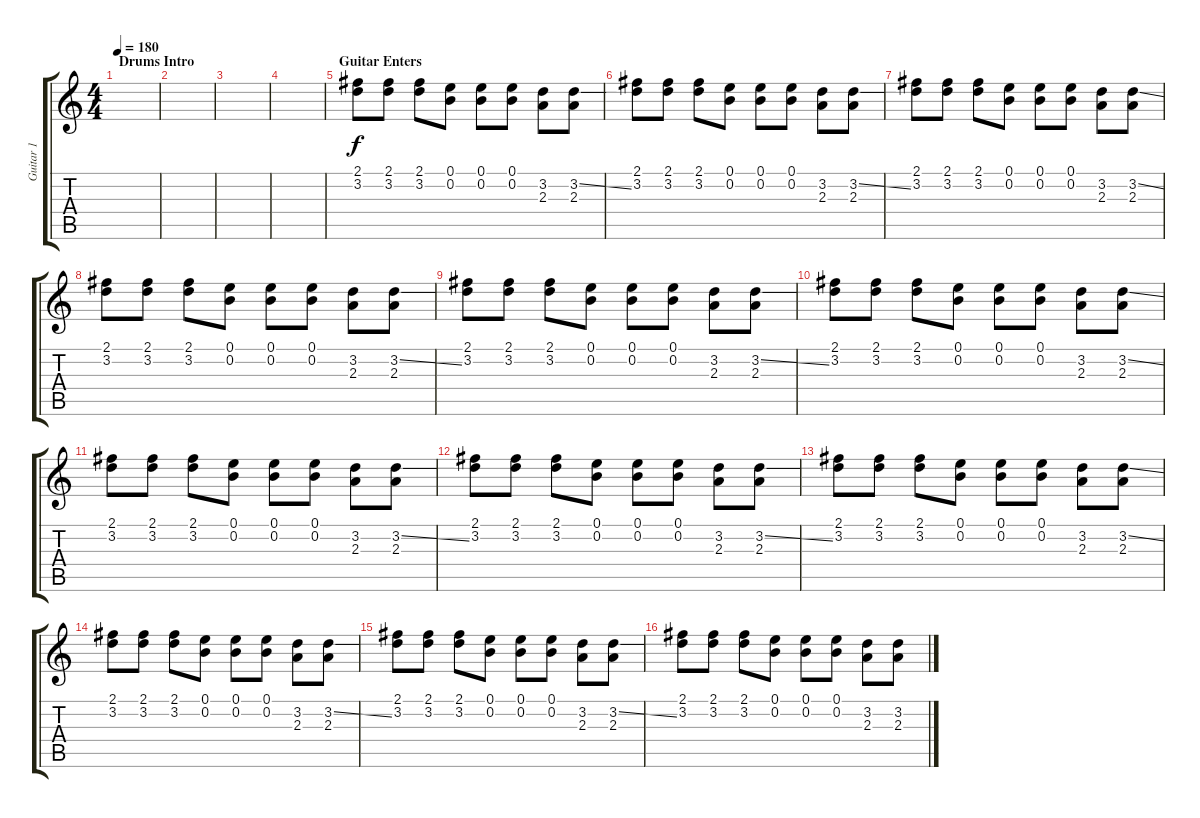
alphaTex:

\track ("Guitar 1" "Guitar 1") {instrument overdrivenguitar}
\staff {score tabs}
\tuning (E4 B3 G3 D3 A2 D2) {hide}
\ts (4 4)
\section ("" "Drums Intro")
\tempo 180
\clef g2
\ks c
|
|
|
|
\section ("" "Guitar Enters")
(2.1 3.2).8 (2.1 3.2).8 (2.1 3.2).8 (0.1 0.2).8 (0.1 0.2).8 (0.1 0.2).8 (3.2 2.3).8 (3.2{ss} 2.3).8 |
(2.1 3.2).8 (2.1 3.2).8 (2.1 3.2).8 (0.1 0.2).8 (0.1 0.2).8 (0.1 0.2).8 (3.2 2.3).8 (3.2{ss} 2.3).8 |
(2.1 3.2).8 (2.1 3.2).8 (2.1 3.2).8 (0.1 0.2).8 (0.1 0.2).8 (0.1 0.2).8 (3.2 2.3).8 (3.2{ss} 2.3).8 |
(2.1 3.2).8 (2.1 3.2).8 (2.1 3.2).8 (0.1 0.2).8 (0.1 0.2).8 (0.1 0.2).8 (3.2 2.3).8 (3.2{ss} 2.3).8 |
(2.1 3.2).8 (2.1 3.2).8 (2.1 3.2).8 (0.1 0.2).8 (0.1 0.2).8 (0.1 0.2).8 (3.2 2.3).8 (3.2{ss} 2.3).8 |
(2.1 3.2).8 (2.1 3.2).8 (2.1 3.2).8 (0.1 0.2).8 (0.1 0.2).8 (0.1 0.2).8 (3.2 2.3).8 (3.2{ss} 2.3).8 |
(2.1 3.2).8 (2.1 3.2).8 (2.1 3.2).8 (0.1 0.2).8 (0.1 0.2).8 (0.1 0.2).8 (3.2 2.3).8 (3.2{ss} 2.3).8 |
(2.1 3.2).8 (2.1 3.2).8 (2.1 3.2).8 (0.1 0.2).8 (0.1 0.2).8 (0.1 0.2).8 (3.2 2.3).8 (3.2{ss} 2.3).8 |
(2.1 3.2).8 (2.1 3.2).8 (2.1 3.2).8 (0.1 0.2).8 (0.1 0.2).8 (0.1 0.2).8 (3.2 2.3).8 (3.2{ss} 2.3).8 |
(2.1 3.2).8 (2.1 3.2).8 (2.1 3.2).8 (0.1 0.2).8 (0.1 0.2).8 (0.1 0.2).8 (3.2 2.3).8 (3.2{ss} 2.3).8 |
(2.1 3.2).8 (2.1 3.2).8 (2.1 3.2).8 (0.1 0.2).8 (0.1 0.2).8 (0.1 0.2).8 (3.2 2.3).8 (3.2{ss} 2.3).8 |
(2.1 3.2).8 (2.1 3.2).8 (2.1 3.2).8 (0.1 0.2).8 (0.1 0.2).8 (0.1 0.2).8 (3.2 2.3).8 (3.2{ss} 2.3{ss}).8
